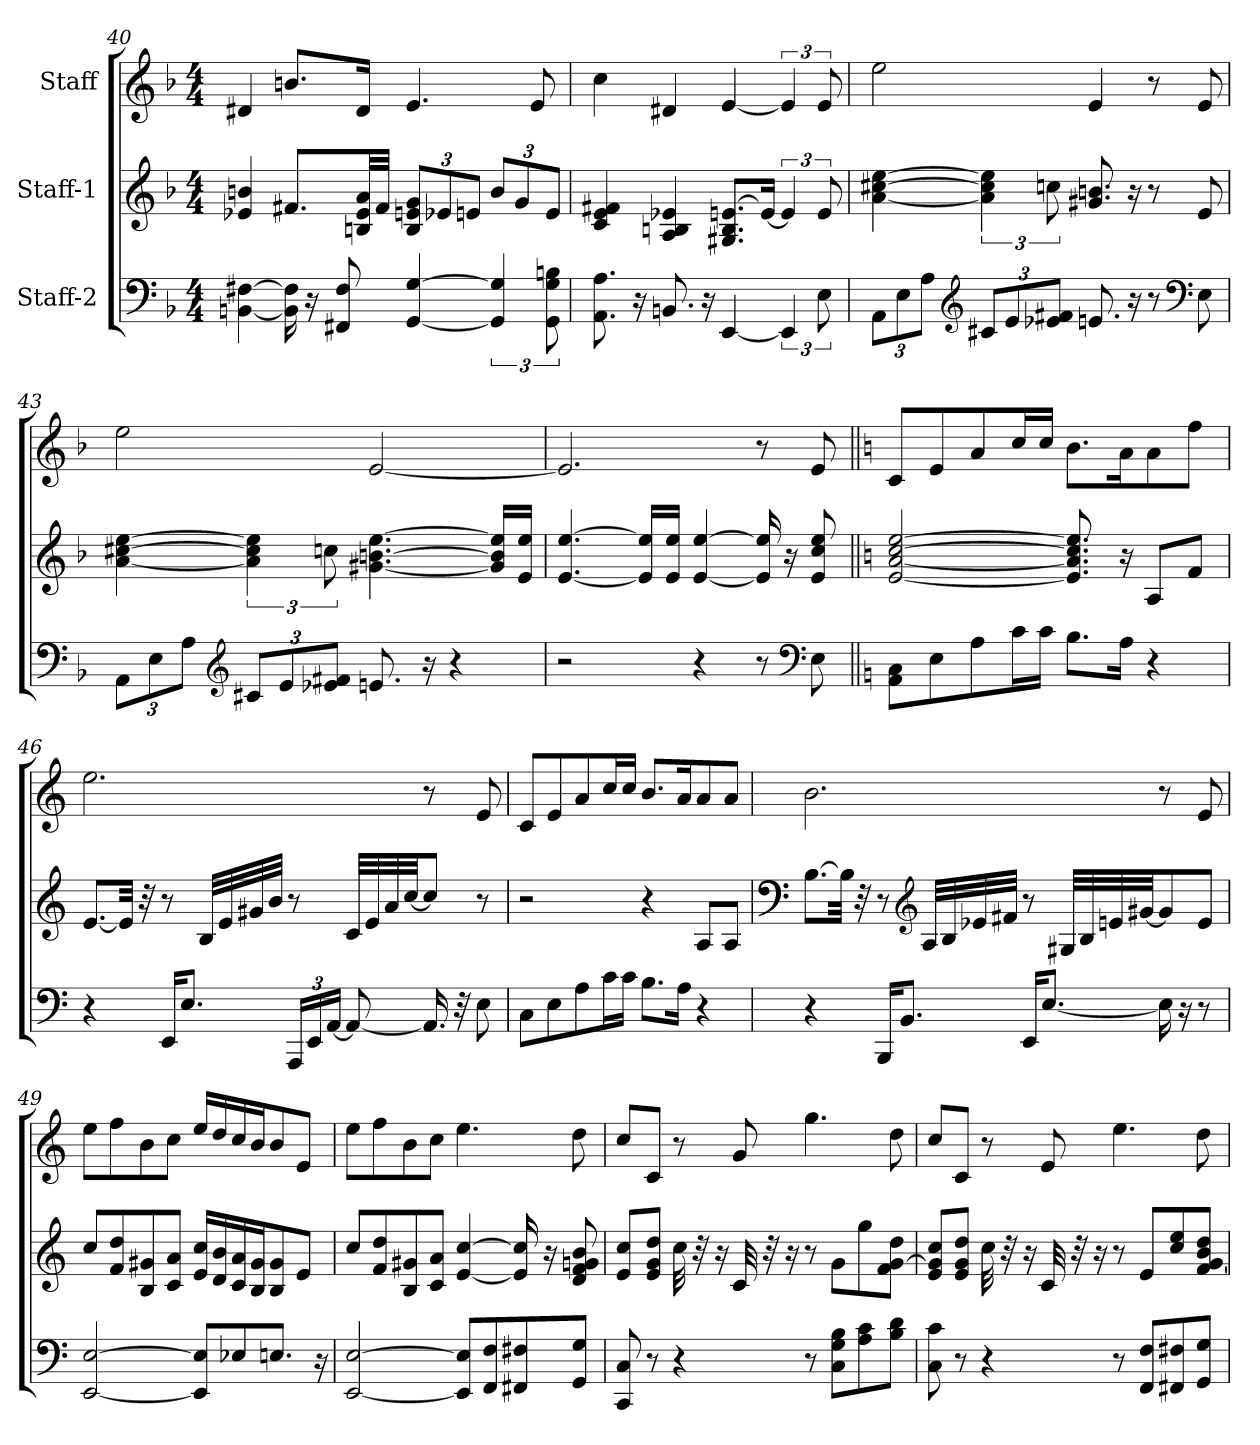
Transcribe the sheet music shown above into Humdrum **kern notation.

**kern	**kern	**kern
*part3	*part2	*part1
*staff3	*staff2	*staff1
*I"Staff-2	*I"Staff-1	*I"Staff
*clefF4	*clefG2	*clefG2
*k[b-]	*k[b-]	*k[b-]
*M4/4	*M4/4	*M4/4
=40	=40	=40
[4BBn\ [4F#X\	4e-X/ 4bn/	4d#X/
16BB\] 16F#\]	8.f#X/L	8.bn/L
16r	.	.
8FF#X/ 8F#/	.	.
.	32Bn/ 32e-/ 32a/LL	16d#/Jk
.	32f#/JJJ	.
*	*Xbrackettup	*
[4GG/ [4G/	12B/ 12en/ 12g/L	4.e/
.	12e-X/	.
.	12en/J	.
6GG/] 6G/]	12b/L	.
.	12g/	.
.	.	8e/
12GG\ 12G\ 12Bn\	12e/J	.
=41	=41	=41
8.AA\ 8.A\	4c/ 4e/ 4f#X/	4cc\
16r	.	.
8.BBn/	4A/ 4Bn/ 4e-X/	4d#X/
16r	.	.
[4EE/	8.G#X/ 8.B/ [8.en/L	[4e/
.	16e/Jk_	.
*	*brackettup	*
6EE/]	6e/]	6e/]
12E\	12e/	12e/
!!LO:PB:g=z
=42	=42	=42
*Xbrackettup	*	*
12AA\L	[4a\ [4cc#X\ [4ee\	2ee\
12E\	.	.
12A\J	.	.
*clefG2	*	*
12c#X/L	6a\] 6cc#\] 6ee\]	.
12e/	.	.
12e-X/ 12f#X/J	12ccn\	.
8.en/	8.g#X/ 8.bn/	4e/
16r	16r	.
8r	8r	8r
*clefF4	*	*
8E\	8e/	8e/
=43	=43	=43
12AA\L	[4a\ [4cc#X\ [4ee\	2ee\
12E\	.	.
12A\J	.	.
*clefG2	*	*
12c#X/L	6a\] 6cc#\] 6ee\]	.
12e/	.	.
12e-X/ 12f#X/J	12ccn\	.
8.en/	[4.g#X\ [4.bn\ [4.ee\	[2e/
16r	.	.
4r	.	.
.	16g#/] 16b/] 16ee/]LL	.
.	16e/ 16ee/JJ	.
=44	=44	=44
2r	[4.e/ [4.ee/	2.e/]
.	16e/] 16ee/]LL	.
.	16e/ 16ee/JJ	.
4r	[4e/ [4ee/	.
8r	16e/] 16ee/]	8r
.	16r	.
*clefF4	*	*
8E\	8e/ 8cc/ 8ee/	8e/
!!LO:PB:g=z
=45||	=45||	=45||
*k[]	*k[]	*k[]
8AA\ 8C\L	[2e/ [2a/ [2cc/ [2ee/	8c/L
8E\	.	8e/
8A\	.	8a/
16c\L	.	16cc/L
16c\JJ	.	16cc/JJ
8.B\L	8.e/] 8.a/] 8.cc/] 8.ee/]	8.b\L
16A\Jk	16r	16a\K
4r	8A/L	8a\
.	8f/J	8ff\J
=46	=46	=46
4r	[8.e/L	2.ee\
.	32e/Jkk]	.
.	32r	.
16EE/KL	8r	.
8.E/J	.	.
.	32B/LLL	.
.	32e/	.
.	32g#X/	.
.	32b/JJJ	.
24AAA/LL	8r	.
24EE/	.	.
[24AA/JJ	.	.
8AA/_	32c/LLL	.
.	32e/	.
.	32a/	.
.	[32cc/JJ	.
16.AA/]	8cc/J]	8r
32r	.	.
8E\	8r	8e/
=47	=47	=47
8C\L	2r	8c/L
8E\	.	8e/
8A\	.	8a/
16c\L	.	16cc/L
16c\JJ	.	16cc/JJ
8.B\L	4r	8.b/L
16A\Jk	.	16a/K
4r	8A/L	8a/
.	8A/J	8a/J
!!LO:LB:g=z
=48	=48	=48
*	*clefF4	*
4r	[8.B\L	2.b\
.	32B\Jkk]	.
.	32r	.
16BBB/KL	8r	.
8.BB/J	.	.
*	*clefG2	*
.	32A/LLL	.
.	32B/	.
.	32e-X/	.
.	32f#X/JJJ	.
16EE/KL	8r	.
[8.E/J	.	.
.	32G#X/LLL	.
.	32B/	.
.	32en/	.
.	[32g#X/JJ	.
16E\]	8g#/]	8r
16r	.	.
8r	8e/J	8e/
=49	=49	=49
[2EE/ [2E/	8cc/L	8ee\L
.	8f/ 8dd/	8ff\
.	8B/ 8g#X/	8b\
.	8c/ 8a/J	8cc\J
8EE/] 8E/]L	16e/ 16cc/LL	16ee/LL
.	16d/ 16b/	16dd/
8E-X/	16c/ 16a/	16cc/
.	16B/ 16g#/J	16b/J
8.En/J	8B/ 8g#/	8b/
.	8e/J	8e/J
16r	.	.
!!LO:LB:g=z
=50	=50	=50
[2EE/ [2E/	8cc/L	8ee\L
.	8f/ 8dd/	8ff\
.	8B/ 8g#X/	8b\
.	8c/ 8a/J	8cc\J
8EE/] 8E/]L	[4e/ [4cc/	4.ee\
8FF/ 8F/	.	.
8FF#X/ 8F#X/	16e/] 16cc/]	.
.	16r	.
8GG/ 8G/J	8d/ 8f/ 8gn/ 8b/	8dd\
=51	=51	=51
8CC/ 8C/	8e/ 8cc/L	8cc/L
8r	8e/ 8g/ 8dd/J	8c/J
4r	32cc\	8r
.	32r	.
.	16r	.
.	32c/	8g/
.	32r	.
.	16r	.
8r	8r	4.gg\
8C\ 8G\ 8B\L	8g\L	.
8A\ 8c\	8gg\	.
8B\ 8d\J	8f\ [8g\ 8dd\J	8dd\
=52	=52	=52
8C\ 8c\	8e/ 8g/] 8cc/L	8cc/L
8r	8e/ 8g/ 8dd/J	8c/J
4r	32cc\	8r
.	32r	.
.	16r	.
.	32c/	8e/
.	32r	.
.	16r	.
8r	8r	4.ee\
8FF/ 8F/L	8e/L	.
8FF#X/ 8F#X/	8cc/ 8ee/	.
8GG/ 8G/J	8f/ [8g/ 8b/ 8dd/J	8dd\
=	=	=
*-	*-	*-
